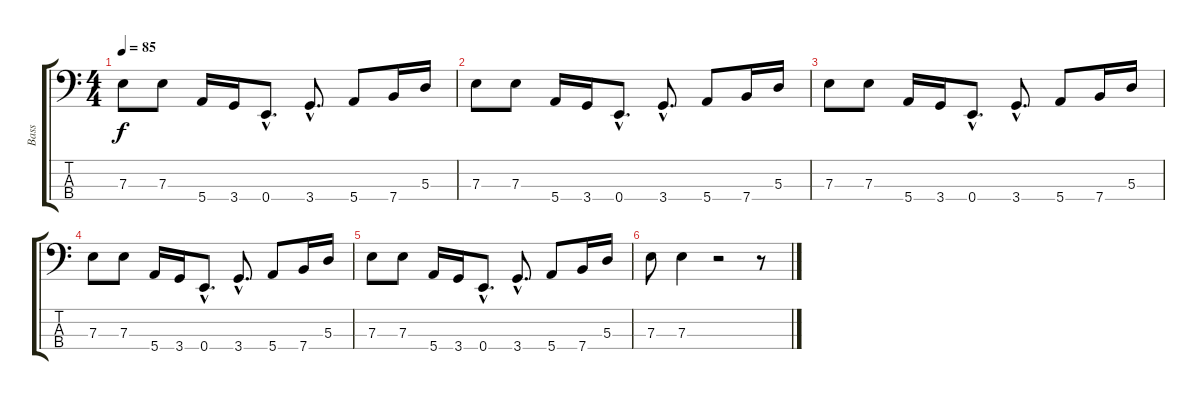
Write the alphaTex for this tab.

\track ("Bass" "Bass") {instrument electricbasspick}
\staff {score tabs}
\tuning (G2 D2 A1 E1) {hide}
\ts (4 4)
\tempo 85
\clef f4
\ks c
7.3.8{dy f} 7.3.8 5.4.16 3.4.16 0.4{hac}.8{d} 3.4{hac}.8{d} 5.4.8 7.4.16 5.3.16 |
7.3.8 7.3.8 5.4.16 3.4.16 0.4{hac}.8{d} 3.4{hac}.8{d} 5.4.8 7.4.16 5.3.16 |
7.3.8 7.3.8 5.4.16 3.4.16 0.4{hac}.8{d} 3.4{hac}.8{d} 5.4.8 7.4.16 5.3.16 |
7.3.8 7.3.8 5.4.16 3.4.16 0.4{hac}.8{d} 3.4{hac}.8{d} 5.4.8 7.4.16 5.3.16 |
7.3.8 7.3.8 5.4.16 3.4.16 0.4{hac}.8{d} 3.4{hac}.8{d} 5.4.8 7.4.16 5.3.16 |
7.3.8 7.3.4 r.2 r.8
